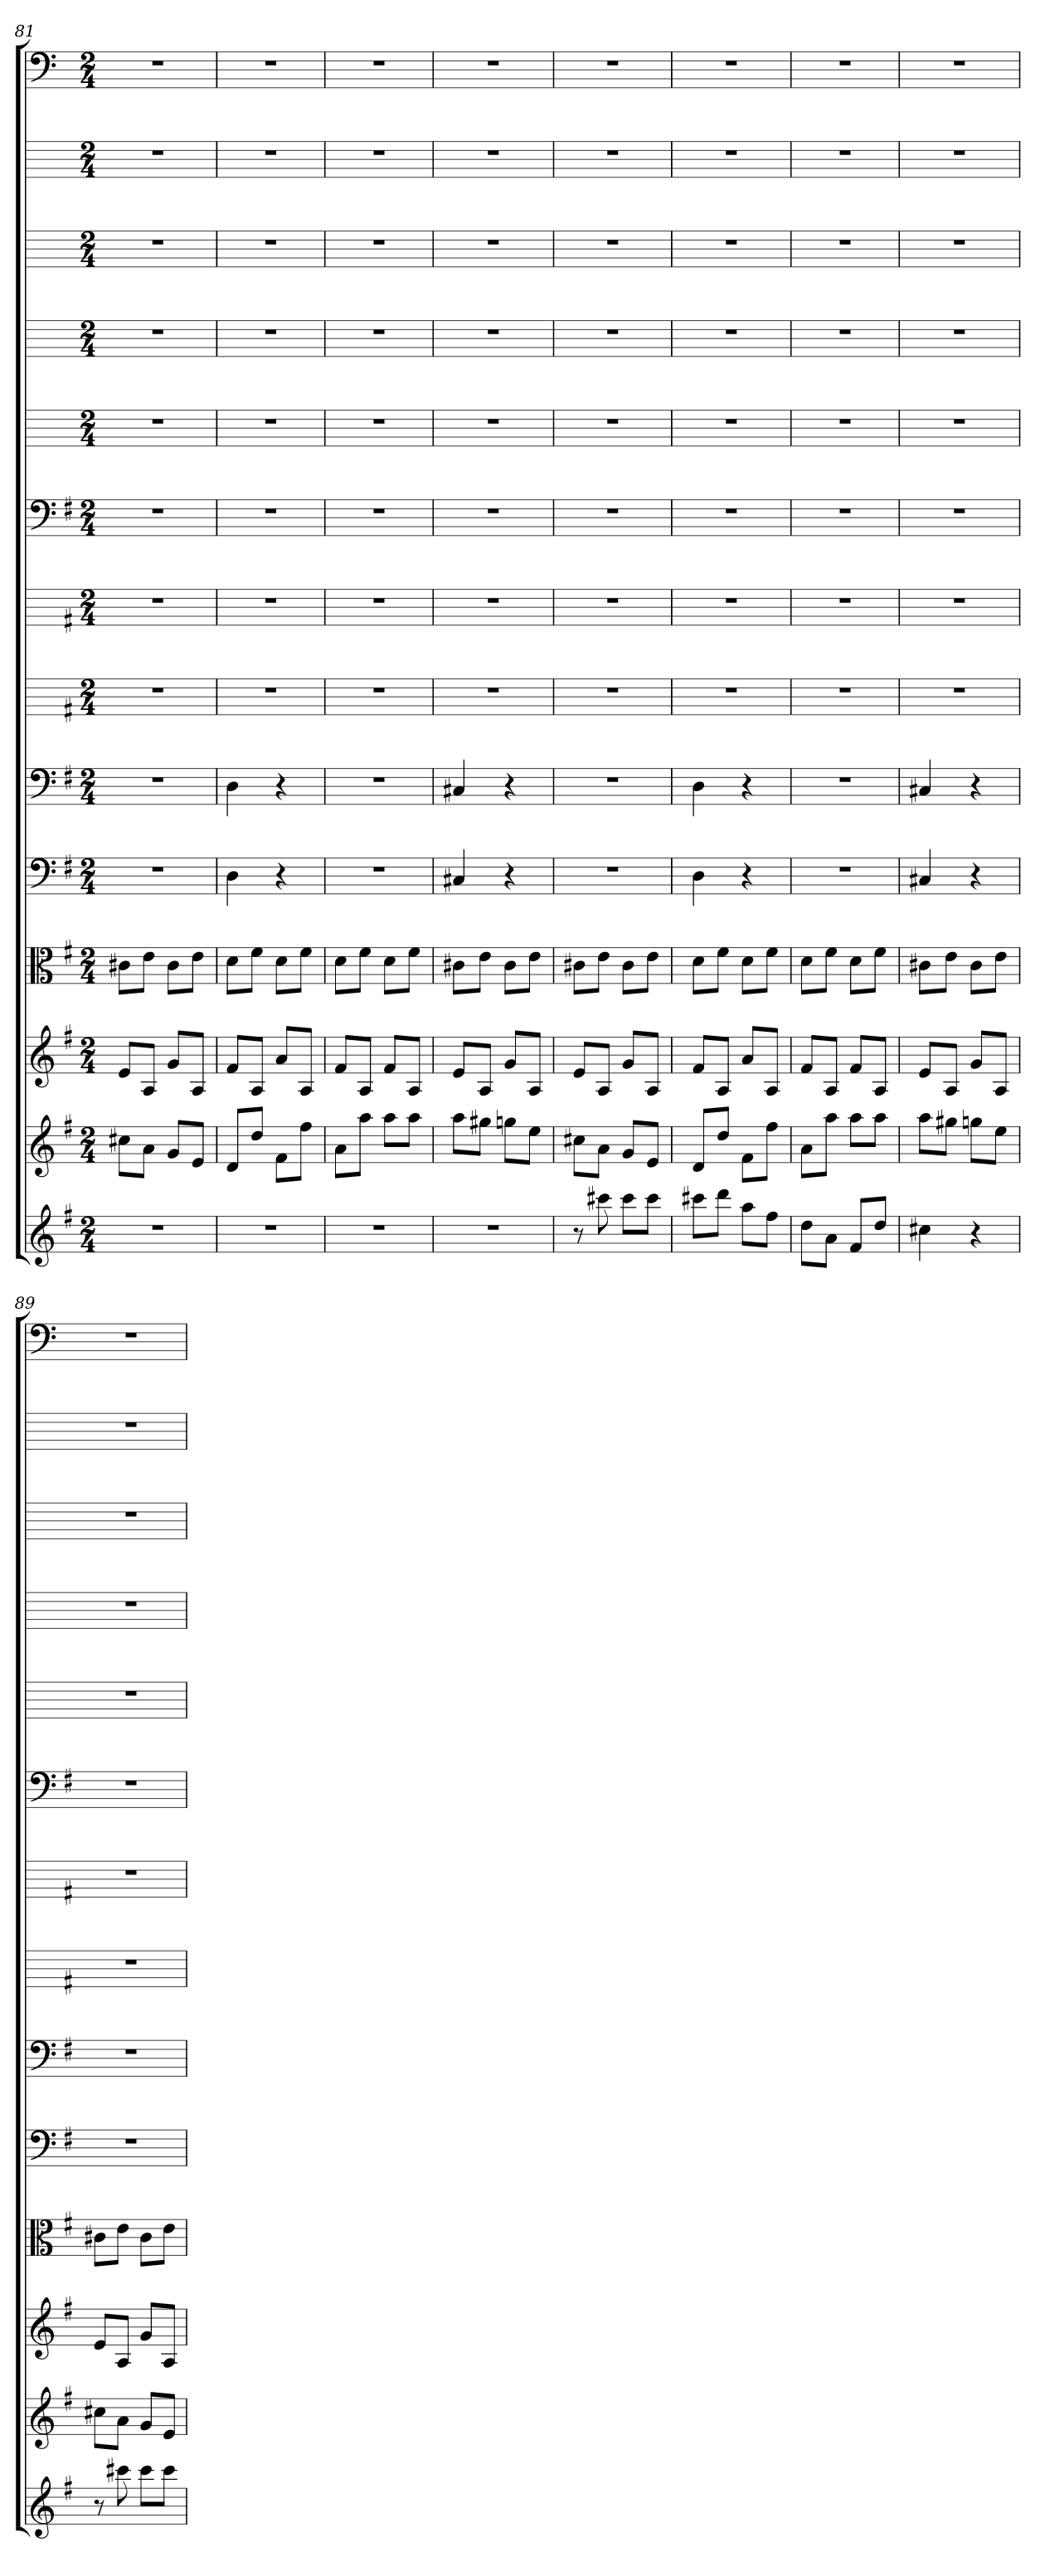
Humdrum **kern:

**kern	**kern	**kern	**kern	**kern	**kern	**kern	**kern	**kern	**kern	**kern	**kern	**kern	**kern
*part14	*part13	*part12	*part11	*part10	*part9	*part8	*part7	*part6	*part5	*part4	*part3	*part2	*part1
*staff14	*staff13	*staff12	*staff11	*staff10	*staff9	*staff8	*staff7	*staff6	*staff5	*staff4	*staff3	*staff2	*staff1
*	*	*	*clefC3	*clefF4	*clefF4	*	*	*clefF4	*	*	*	*	*clefF4
*k[f#]	*k[f#]	*k[f#]	*k[f#]	*k[f#]	*k[f#]	*k[f#]	*k[f#]	*k[f#]	*k[]	*k[]	*k[]	*k[]	*k[]
*M2/4	*M2/4	*M2/4	*M2/4	*M2/4	*M2/4	*M2/4	*M2/4	*M2/4	*M2/4	*M2/4	*M2/4	*M2/4	*M2/4
=81	=81	=81	=81	=81	=81	=81	=81	=81	=81	=81	=81	=81	=81
2r	8cc#XL	8eL	8c#X\L	2r	2r	2r	2r	2r	2r	2r	2r	2r	2r
.	8aJ	8AJ	8e\J	.	.	.	.	.	.	.	.	.	.
.	8gL	8gL	8c#\L	.	.	.	.	.	.	.	.	.	.
.	8eJ	8AJ	8e\J	.	.	.	.	.	.	.	.	.	.
=82	=82	=82	=82	=82	=82	=82	=82	=82	=82	=82	=82	=82	=82
2r	8dL	8f#L	8d\L	4D	4D	2r	2r	2r	2r	2r	2r	2r	2r
.	8ddJ	8AJ	8f#\J	.	.	.	.	.	.	.	.	.	.
.	8f#L	8aL	8d\L	4r	4r	.	.	.	.	.	.	.	.
.	8ff#J	8AJ	8f#\J	.	.	.	.	.	.	.	.	.	.
=83	=83	=83	=83	=83	=83	=83	=83	=83	=83	=83	=83	=83	=83
2r	8aL	8f#L	8d\L	2r	2r	2r	2r	2r	2r	2r	2r	2r	2r
.	8aaJ	8AJ	8f#\J	.	.	.	.	.	.	.	.	.	.
.	8aaL	8f#L	8d\L	.	.	.	.	.	.	.	.	.	.
.	8aaJ	8AJ	8f#\J	.	.	.	.	.	.	.	.	.	.
=84	=84	=84	=84	=84	=84	=84	=84	=84	=84	=84	=84	=84	=84
2r	8aaL	8eL	8c#X\L	4C#X	4C#X	2r	2r	2r	2r	2r	2r	2r	2r
.	8gg#XJ	8AJ	8e\J	.	.	.	.	.	.	.	.	.	.
.	8ggnL	8gL	8c#\L	4r	4r	.	.	.	.	.	.	.	.
.	8eeJ	8AJ	8e\J	.	.	.	.	.	.	.	.	.	.
=85	=85	=85	=85	=85	=85	=85	=85	=85	=85	=85	=85	=85	=85
8r	8cc#XL	8eL	8c#X\L	2r	2r	2r	2r	2r	2r	2r	2r	2r	2r
8ccc#X	8aJ	8AJ	8e\J	.	.	.	.	.	.	.	.	.	.
8ccc#L	8gL	8gL	8c#\L	.	.	.	.	.	.	.	.	.	.
8ccc#J	8eJ	8AJ	8e\J	.	.	.	.	.	.	.	.	.	.
=86	=86	=86	=86	=86	=86	=86	=86	=86	=86	=86	=86	=86	=86
8ccc#XL	8dL	8f#L	8d\L	4D	4D	2r	2r	2r	2r	2r	2r	2r	2r
8dddJ	8ddJ	8AJ	8f#\J	.	.	.	.	.	.	.	.	.	.
8aaL	8f#L	8aL	8d\L	4r	4r	.	.	.	.	.	.	.	.
8ff#J	8ff#J	8AJ	8f#\J	.	.	.	.	.	.	.	.	.	.
=87	=87	=87	=87	=87	=87	=87	=87	=87	=87	=87	=87	=87	=87
8ddL	8aL	8f#L	8d\L	2r	2r	2r	2r	2r	2r	2r	2r	2r	2r
8aJ	8aaJ	8AJ	8f#\J	.	.	.	.	.	.	.	.	.	.
8f#L	8aaL	8f#L	8d\L	.	.	.	.	.	.	.	.	.	.
8ddJ	8aaJ	8AJ	8f#\J	.	.	.	.	.	.	.	.	.	.
=88	=88	=88	=88	=88	=88	=88	=88	=88	=88	=88	=88	=88	=88
4cc#X	8aaL	8eL	8c#X\L	4C#X	4C#X	2r	2r	2r	2r	2r	2r	2r	2r
.	8gg#XJ	8AJ	8e\J	.	.	.	.	.	.	.	.	.	.
4r	8ggnL	8gL	8c#\L	4r	4r	.	.	.	.	.	.	.	.
.	8eeJ	8AJ	8e\J	.	.	.	.	.	.	.	.	.	.
=89	=89	=89	=89	=89	=89	=89	=89	=89	=89	=89	=89	=89	=89
8r	8cc#XL	8eL	8c#X\L	2r	2r	2r	2r	2r	2r	2r	2r	2r	2r
8ccc#X	8aJ	8AJ	8e\J	.	.	.	.	.	.	.	.	.	.
8ccc#L	8gL	8gL	8c#\L	.	.	.	.	.	.	.	.	.	.
8ccc#J	8eJ	8AJ	8e\J	.	.	.	.	.	.	.	.	.	.
=	=	=	=	=	=	=	=	=	=	=	=	=	=
*-	*-	*-	*-	*-	*-	*-	*-	*-	*-	*-	*-	*-	*-
